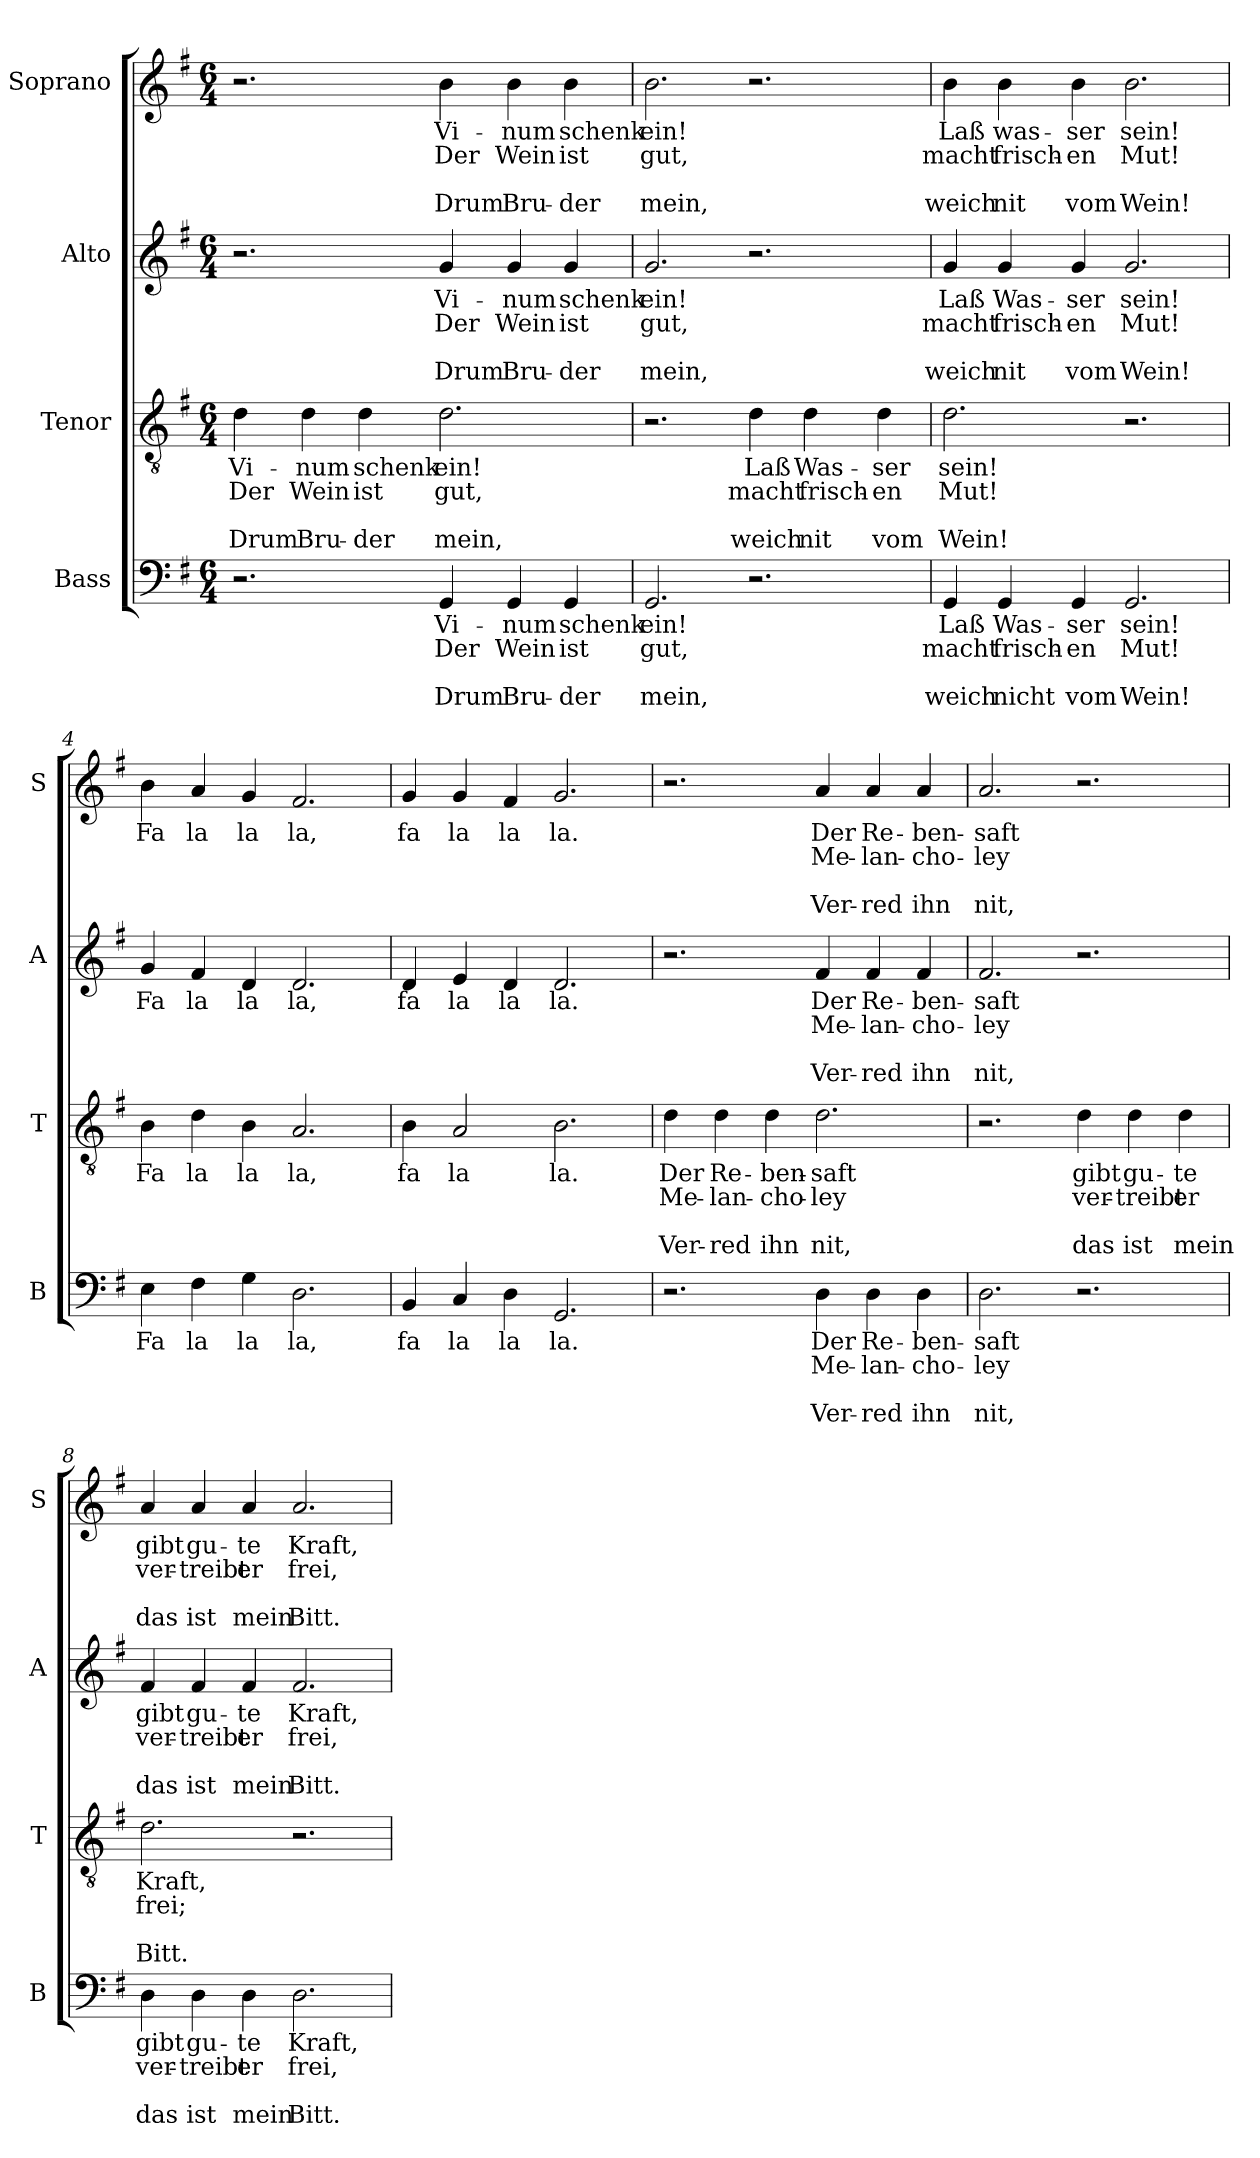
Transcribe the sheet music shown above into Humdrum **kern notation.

**kern	**text	**text	**text	**text	**kern	**text	**text	**text	**text	**kern	**text	**text	**text	**text	**kern	**text	**text	**text	**text
*part4	*part4	*part4	*part4	*part4	*part3	*part3	*part3	*part3	*part3	*part2	*part2	*part2	*part2	*part2	*part1	*part1	*part1	*part1	*part1
*staff4	*staff4	*staff4	*staff4	*staff4	*staff3	*staff3	*staff3	*staff3	*staff3	*staff2	*staff2	*staff2	*staff2	*staff2	*staff1	*staff1	*staff1	*staff1	*staff1
*I"Bass	*	*	*	*	*I"Tenor	*	*	*	*	*I"Alto	*	*	*	*	*I"Soprano	*	*	*	*
*I'B	*	*	*	*	*I'T	*	*	*	*	*I'A	*	*	*	*	*I'S	*	*	*	*
*clefF4	*	*	*	*	*clefGv2	*	*	*	*	*clefG2	*	*	*	*	*clefG2	*	*	*	*
*k[f#]	*	*	*	*	*k[f#]	*	*	*	*	*k[f#]	*	*	*	*	*k[f#]	*	*	*	*
*G:	*	*	*	*	*G:	*	*	*	*	*G:	*	*	*	*	*G:	*	*	*	*
*M6/4	*	*	*	*	*M6/4	*	*	*	*	*M6/4	*	*	*	*	*M6/4	*	*	*	*
=1	=1	=1	=1	=1	=1	=1	=1	=1	=1	=1	=1	=1	=1	=1	=1	=1	=1	=1	=1
2.r	.	.	.	.	4d\	Vi-	Der	.	Drum	2.r	.	.	.	.	2.r	.	.	.	.
.	.	.	.	.	4d\	-num	Wein	.	Bru-	.	.	.	.	.	.	.	.	.	.
.	.	.	.	.	4d\	schenk	ist	.	-der	.	.	.	.	.	.	.	.	.	.
4GG/	Vi-	Der	.	Drum	2.d\	ein!	gut,	.	mein,	4g/	Vi-	Der	.	Drum	4b\	Vi-	Der	.	Drum
4GG/	-num	Wein	.	Bru-	.	.	.	.	.	4g/	-num	Wein	.	Bru-	4b\	-num	Wein	.	Bru-
4GG/	schenk	ist	.	-der	.	.	.	.	.	4g/	schenk	ist	.	-der	4b\	schenk	ist	.	-der
=2	=2	=2	=2	=2	=2	=2	=2	=2	=2	=2	=2	=2	=2	=2	=2	=2	=2	=2	=2
2.GG/	ein!	gut,	.	mein,	2.r	.	.	.	.	2.g/	ein!	gut,	.	mein,	2.b\	ein!	gut,	.	mein,
2.r	.	.	.	.	4d\	Laß	macht	.	weich	2.r	.	.	.	.	2.r	.	.	.	.
.	.	.	.	.	4d\	Was-	frisch-	.	nit	.	.	.	.	.	.	.	.	.	.
.	.	.	.	.	4d\	-ser	-en	.	vom	.	.	.	.	.	.	.	.	.	.
!!LO:PB:g=z
=3	=3	=3	=3	=3	=3	=3	=3	=3	=3	=3	=3	=3	=3	=3	=3	=3	=3	=3	=3
4GG/	Laß	macht	.	weich	2.d\	sein!	Mut!	.	Wein!	4g/	Laß	macht	.	weich	4b\	Laß	macht	.	weich
4GG/	Was-	frisch-	.	nicht	.	.	.	.	.	4g/	Was-	frisch-	.	nit	4b\	was-	frisch-	.	nit
4GG/	-ser	-en	.	vom	.	.	.	.	.	4g/	-ser	-en	.	vom	4b\	-ser	-en	.	vom
2.GG/	sein!	Mut!	.	Wein!	2.r	.	.	.	.	2.g/	sein!	Mut!	.	Wein!	2.b\	sein!	Mut!	.	Wein!
=4	=4	=4	=4	=4	=4	=4	=4	=4	=4	=4	=4	=4	=4	=4	=4	=4	=4	=4	=4
4E\	Fa	.	.	.	4B\	Fa	.	.	.	4g/	Fa	.	.	.	4b\	Fa	.	.	.
4F#\	la	.	.	.	4d\	la	.	.	.	4f#/	la	.	.	.	4a/	la	.	.	.
4G\	la	.	.	.	4B\	la	.	.	.	4d/	la	.	.	.	4g/	la	.	.	.
2.D\	la,	.	.	.	2.A/	la,	.	.	.	2.d/	la,	.	.	.	2.f#/	la,	.	.	.
=5	=5	=5	=5	=5	=5	=5	=5	=5	=5	=5	=5	=5	=5	=5	=5	=5	=5	=5	=5
4BB/	fa	.	.	.	4B\	fa	.	.	.	4d/	fa	.	.	.	4g/	fa	.	.	.
4C/	la	.	.	.	2A/	la	.	.	.	4e/	la	.	.	.	4g/	la	.	.	.
4D\	la	.	.	.	.	.	.	.	.	4d/	la	.	.	.	4f#/	la	.	.	.
2.GG/	la.	.	.	.	2.B\	la.	.	.	.	2.d/	la.	.	.	.	2.g/	la.	.	.	.
=6	=6	=6	=6	=6	=6	=6	=6	=6	=6	=6	=6	=6	=6	=6	=6	=6	=6	=6	=6
2.r	.	.	.	.	4d\	Der	Me-	.	Ver-	2.r	.	.	.	.	2.r	.	.	.	.
.	.	.	.	.	4d\	Re-	-lan-	.	-red	.	.	.	.	.	.	.	.	.	.
.	.	.	.	.	4d\	-ben-	-cho-	.	ihn	.	.	.	.	.	.	.	.	.	.
4D\	Der	Me-	.	Ver-	2.d\	-saft	-ley	.	nit,	4f#/	Der	Me-	.	Ver-	4a/	Der	Me-	.	Ver-
4D\	Re-	-lan-	.	-red	.	.	.	.	.	4f#/	Re-	-lan-	.	-red	4a/	Re-	-lan-	.	-red
4D\	-ben-	-cho-	.	ihn	.	.	.	.	.	4f#/	-ben-	-cho-	.	ihn	4a/	-ben-	-cho-	.	ihn
!!LO:LB:g=z
=7	=7	=7	=7	=7	=7	=7	=7	=7	=7	=7	=7	=7	=7	=7	=7	=7	=7	=7	=7
2.D\	-saft	-ley	.	nit,	2.r	.	.	.	.	2.f#/	-saft	-ley	.	nit,	2.a/	-saft	-ley	.	nit,
2.r	.	.	.	.	4d\	gibt	ver-	.	das	2.r	.	.	.	.	2.r	.	.	.	.
.	.	.	.	.	4d\	gu-	-treibt	.	ist	.	.	.	.	.	.	.	.	.	.
.	.	.	.	.	4d\	-te	er	.	mein	.	.	.	.	.	.	.	.	.	.
=8	=8	=8	=8	=8	=8	=8	=8	=8	=8	=8	=8	=8	=8	=8	=8	=8	=8	=8	=8
4D\	gibt	ver-	.	das	2.d\	Kraft,	frei;	.	Bitt.	4f#/	gibt	ver-	.	das	4a/	gibt	ver-	.	das
4D\	gu-	-treibt	.	ist	.	.	.	.	.	4f#/	gu-	-treibt	.	ist	4a/	gu-	-treibt	.	ist
4D\	-te	er	.	mein	.	.	.	.	.	4f#/	-te	er	.	mein	4a/	-te	er	.	mein
2.D\	Kraft,	frei,	.	Bitt.	2.r	.	.	.	.	2.f#/	Kraft,	frei,	.	Bitt.	2.a/	Kraft,	frei,	.	Bitt.
=	=	=	=	=	=	=	=	=	=	=	=	=	=	=	=	=	=	=	=
*-	*-	*-	*-	*-	*-	*-	*-	*-	*-	*-	*-	*-	*-	*-	*-	*-	*-	*-	*-
